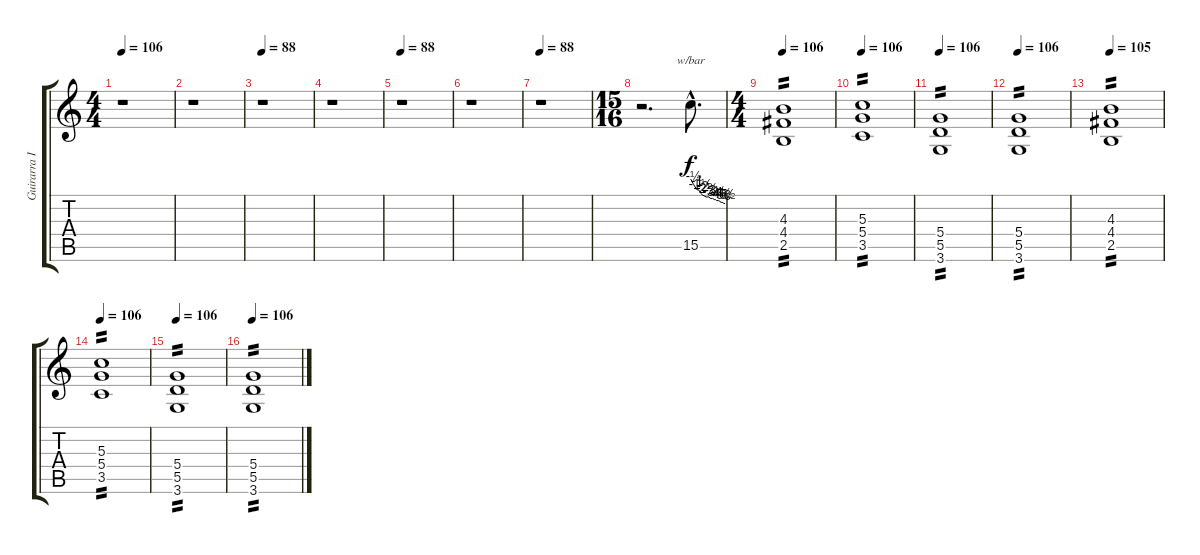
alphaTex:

\track ("Guirarra II" "Guirarra I") {instrument distortionguitar}
\staff {score tabs}
\tuning (E4 B3 G3 D3 A2 E2) {hide}
\ts (4 4)
\tempo 106
\tempo 88
\tempo 106
\clef g2
\ks c
r.1{dy f instrument distortionguitar} |
r.1 |
\tempo 88
r.1 |
r.1 |
\tempo 88
r.1 |
r.1 |
\tempo 88
r.1 |
\ts (15 16)
r.2{d} 15.5{hac}.8{d tbe (custom default 0 0 5 -2 11 -4 14 -4 17 -6 21 -8 27 -10 30 -10 32 -10 34 -12 38 -12 41 -14 43 -14 45 -16 49 -16 51 -18 53 -20 55 -20 57 -22 60 -24)} |
\ts (4 4)
\tempo 106
(4.3 4.4 2.5).1{tp 2} |
\tempo 106
(5.3 5.4 3.5).1{tp 2} |
\tempo 106
(5.4 5.5 3.6).1{tp 2} |
\tempo 106
(5.4 5.5 3.6).1{tp 2} |
\tempo 105
(4.3 4.4 2.5).1{tp 2} |
\tempo 106
(5.3 5.4 3.5).1{tp 2} |
\tempo 106
(5.4 5.5 3.6).1{tp 2} |
\tempo 106
(5.4 5.5 3.6).1{tp 2}
